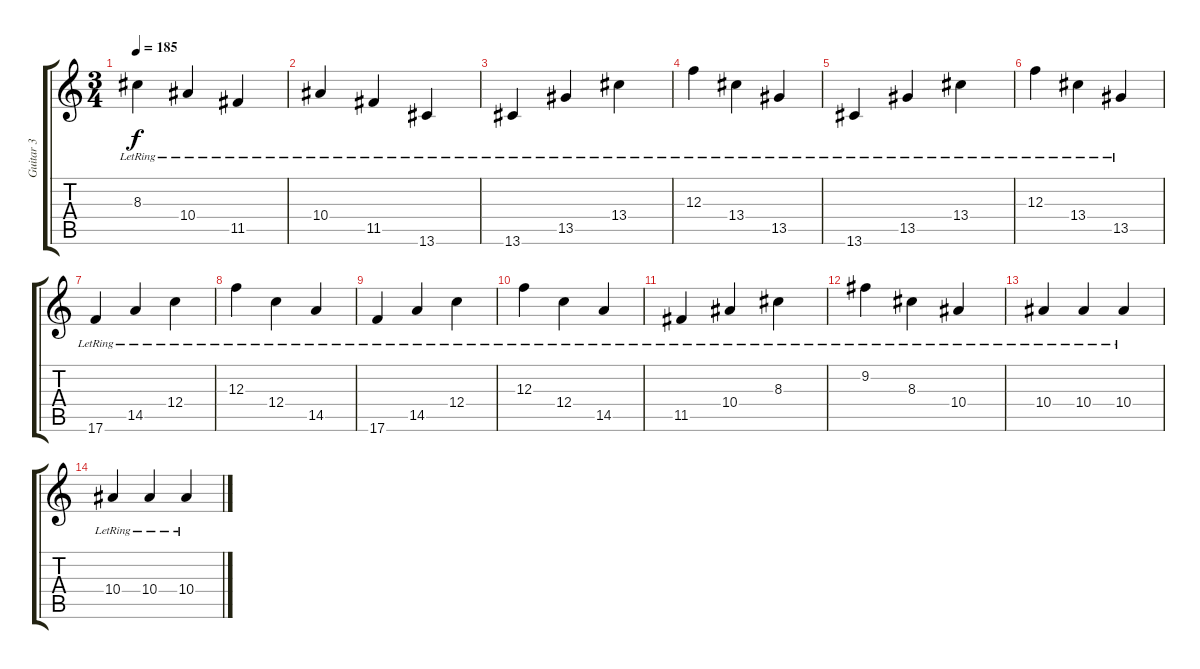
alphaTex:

\track ("Guitar 3" "Guitar 3") {instrument distortionguitar}
\staff {score tabs}
\tuning (D4 A3 F3 C3 G2 C2) {hide}
\ts (3 4)
\tempo 185
\clef g2
\ks c
8.3{lr}.4{dy f} 10.4{lr}.4 11.5{lr}.4 |
10.4{lr}.4 11.5{lr}.4 13.6{lr}.4 |
13.6{lr}.4 13.5{lr}.4 13.4{lr}.4 |
12.3{lr}.4 13.4{lr}.4 13.5{lr}.4 |
13.6{lr}.4 13.5{lr}.4 13.4{lr}.4 |
12.3{lr}.4 13.4{lr}.4 13.5{lr}.4 |
17.6{lr}.4 14.5{lr}.4 12.4{lr}.4 |
12.3{lr}.4 12.4{lr}.4 14.5{lr}.4 |
17.6{lr}.4 14.5{lr}.4 12.4{lr}.4 |
12.3{lr}.4 12.4{lr}.4 14.5{lr}.4 |
11.5{lr}.4 10.4{lr}.4 8.3{lr}.4 |
9.2{lr}.4 8.3{lr}.4 10.4{lr}.4 |
10.4{lr}.4 10.4{lr}.4 10.4{lr}.4 |
10.4{lr}.4 10.4{lr}.4 10.4{lr}.4
